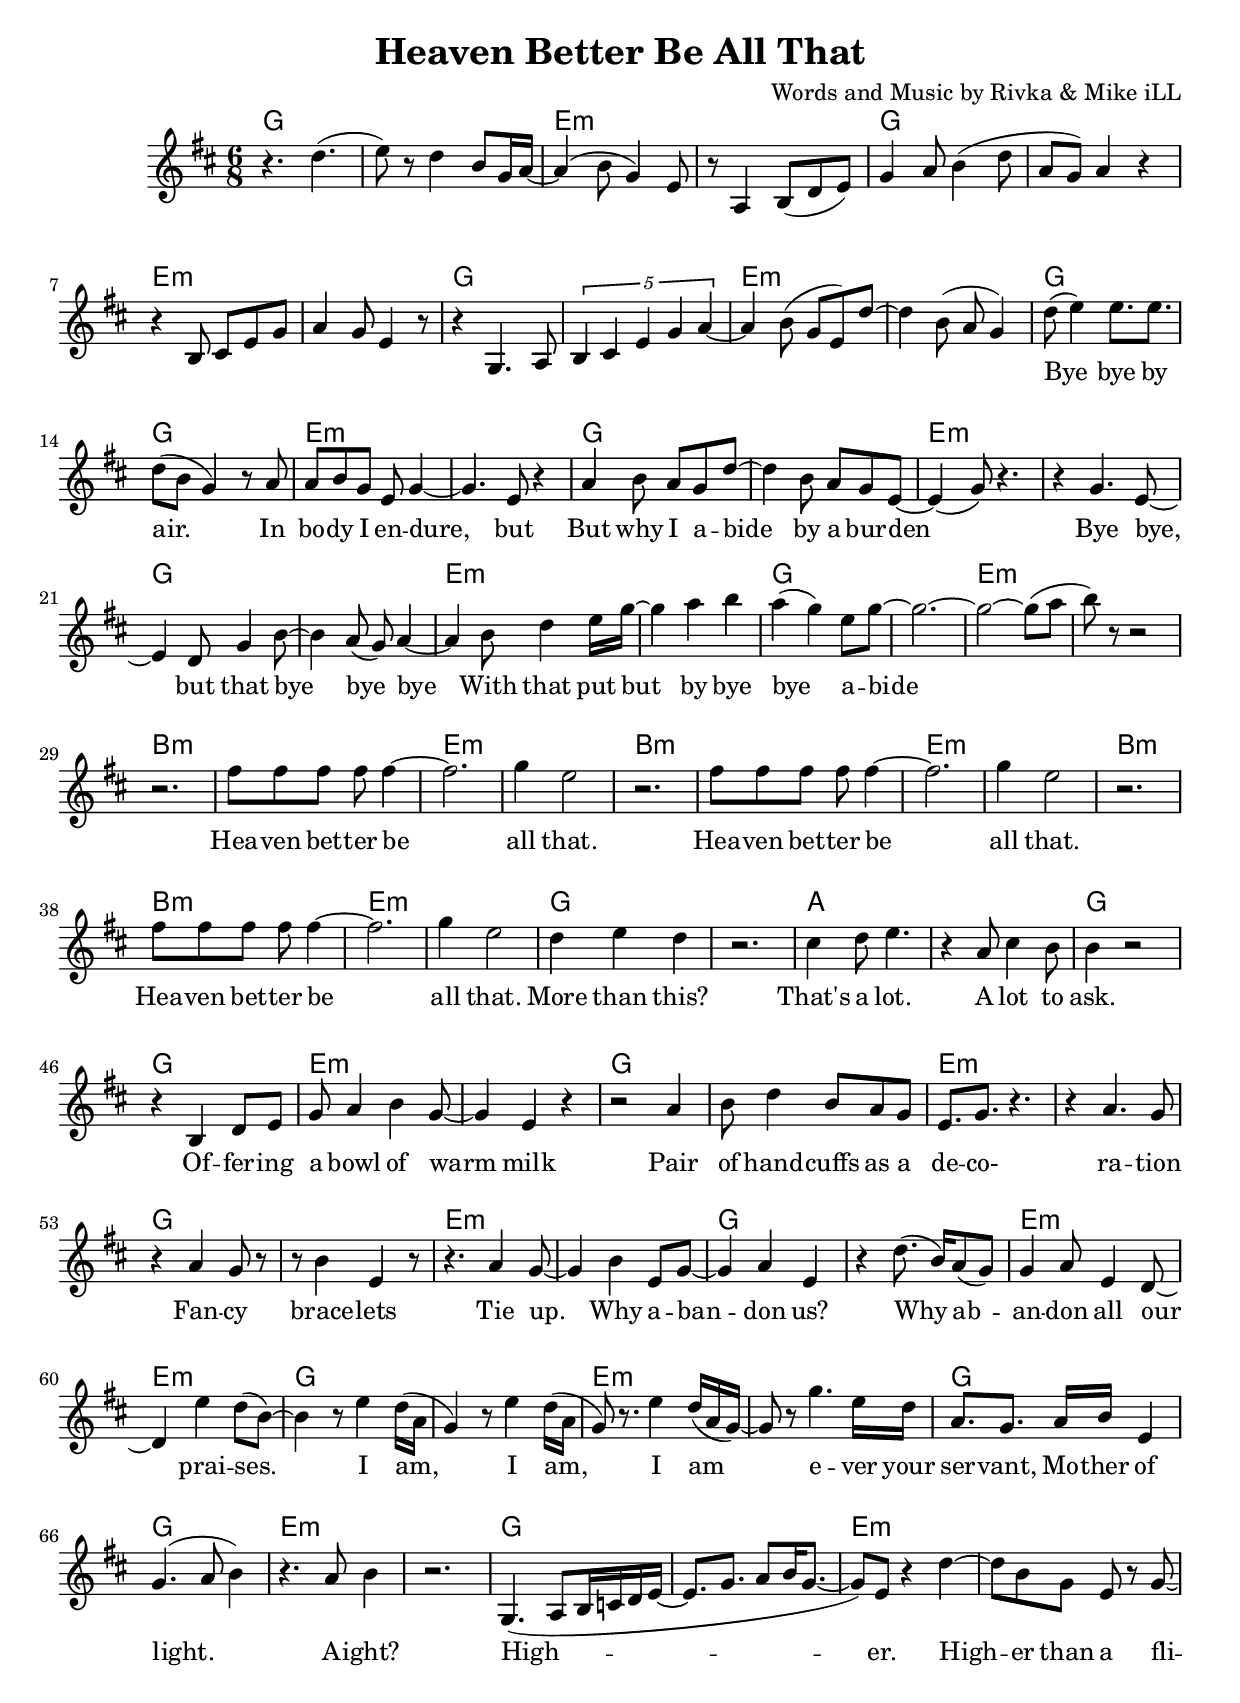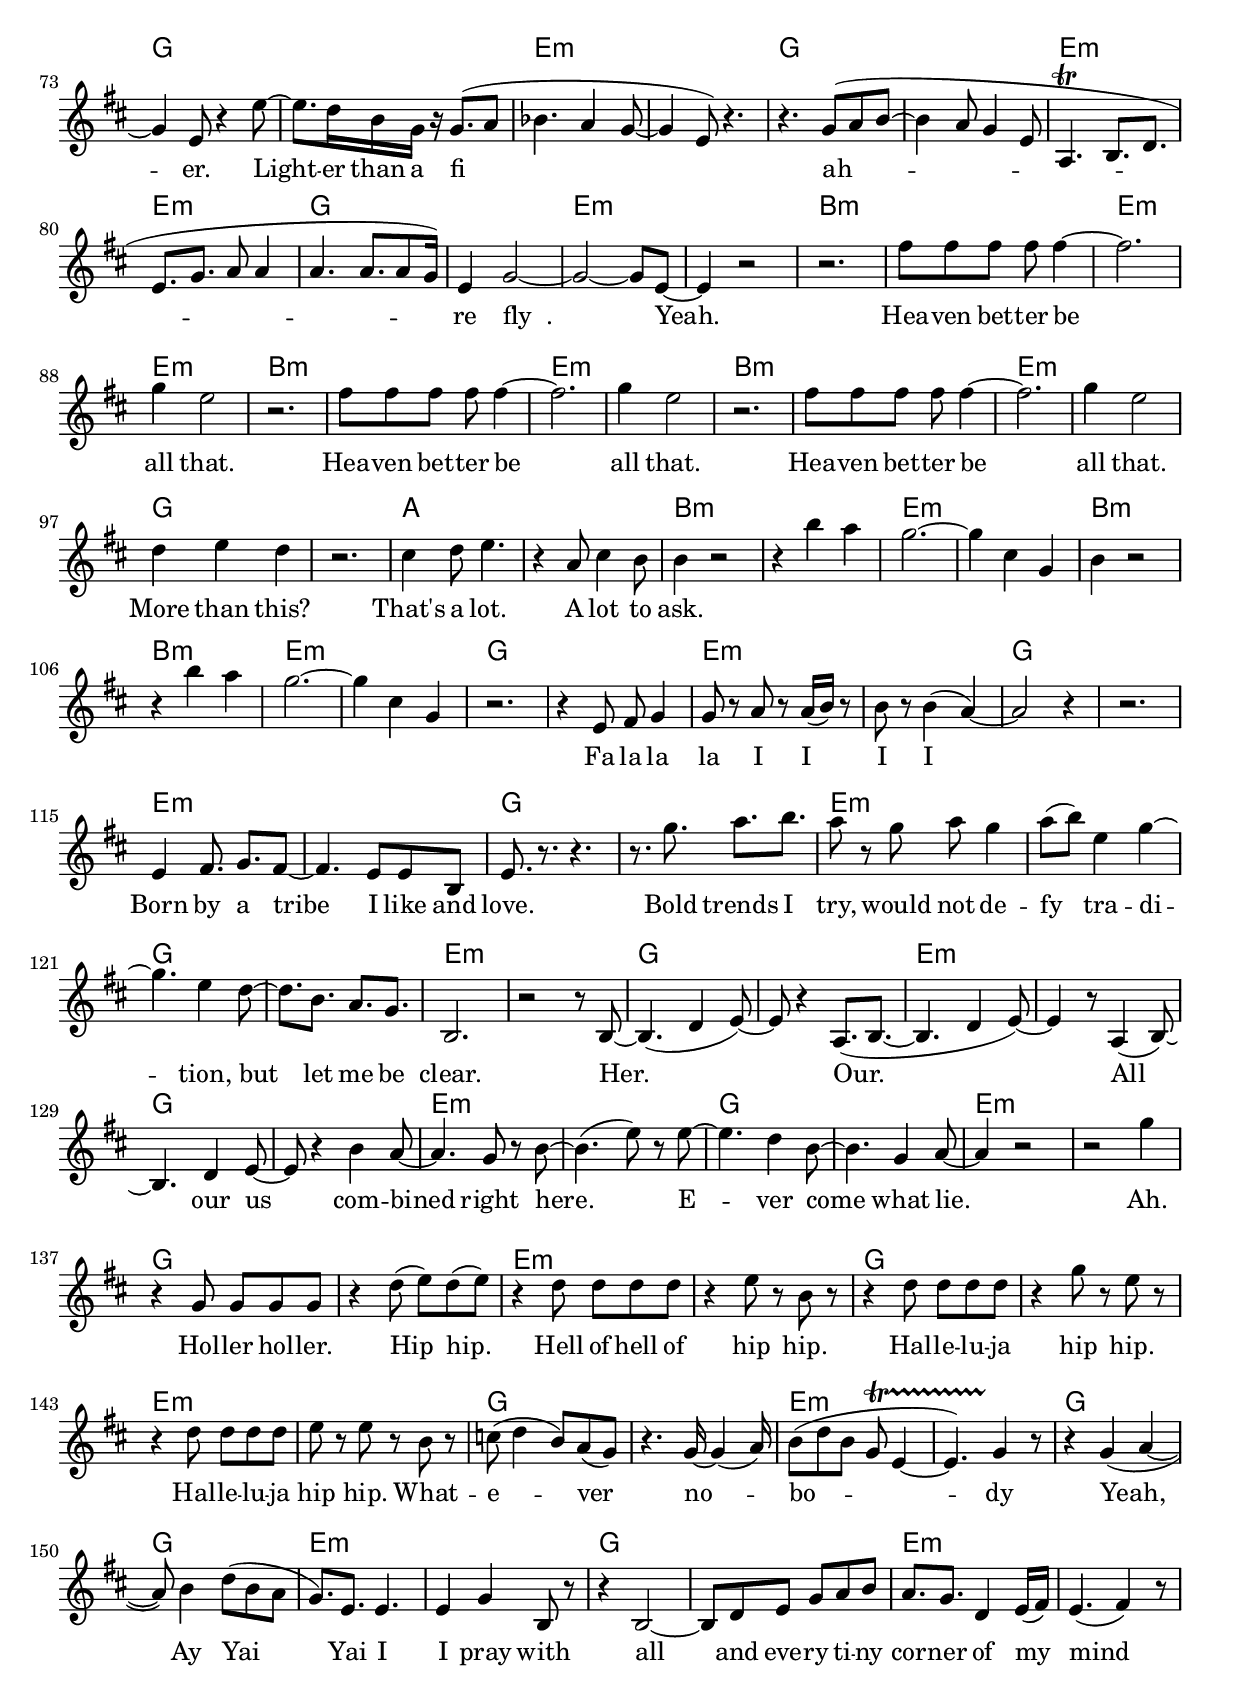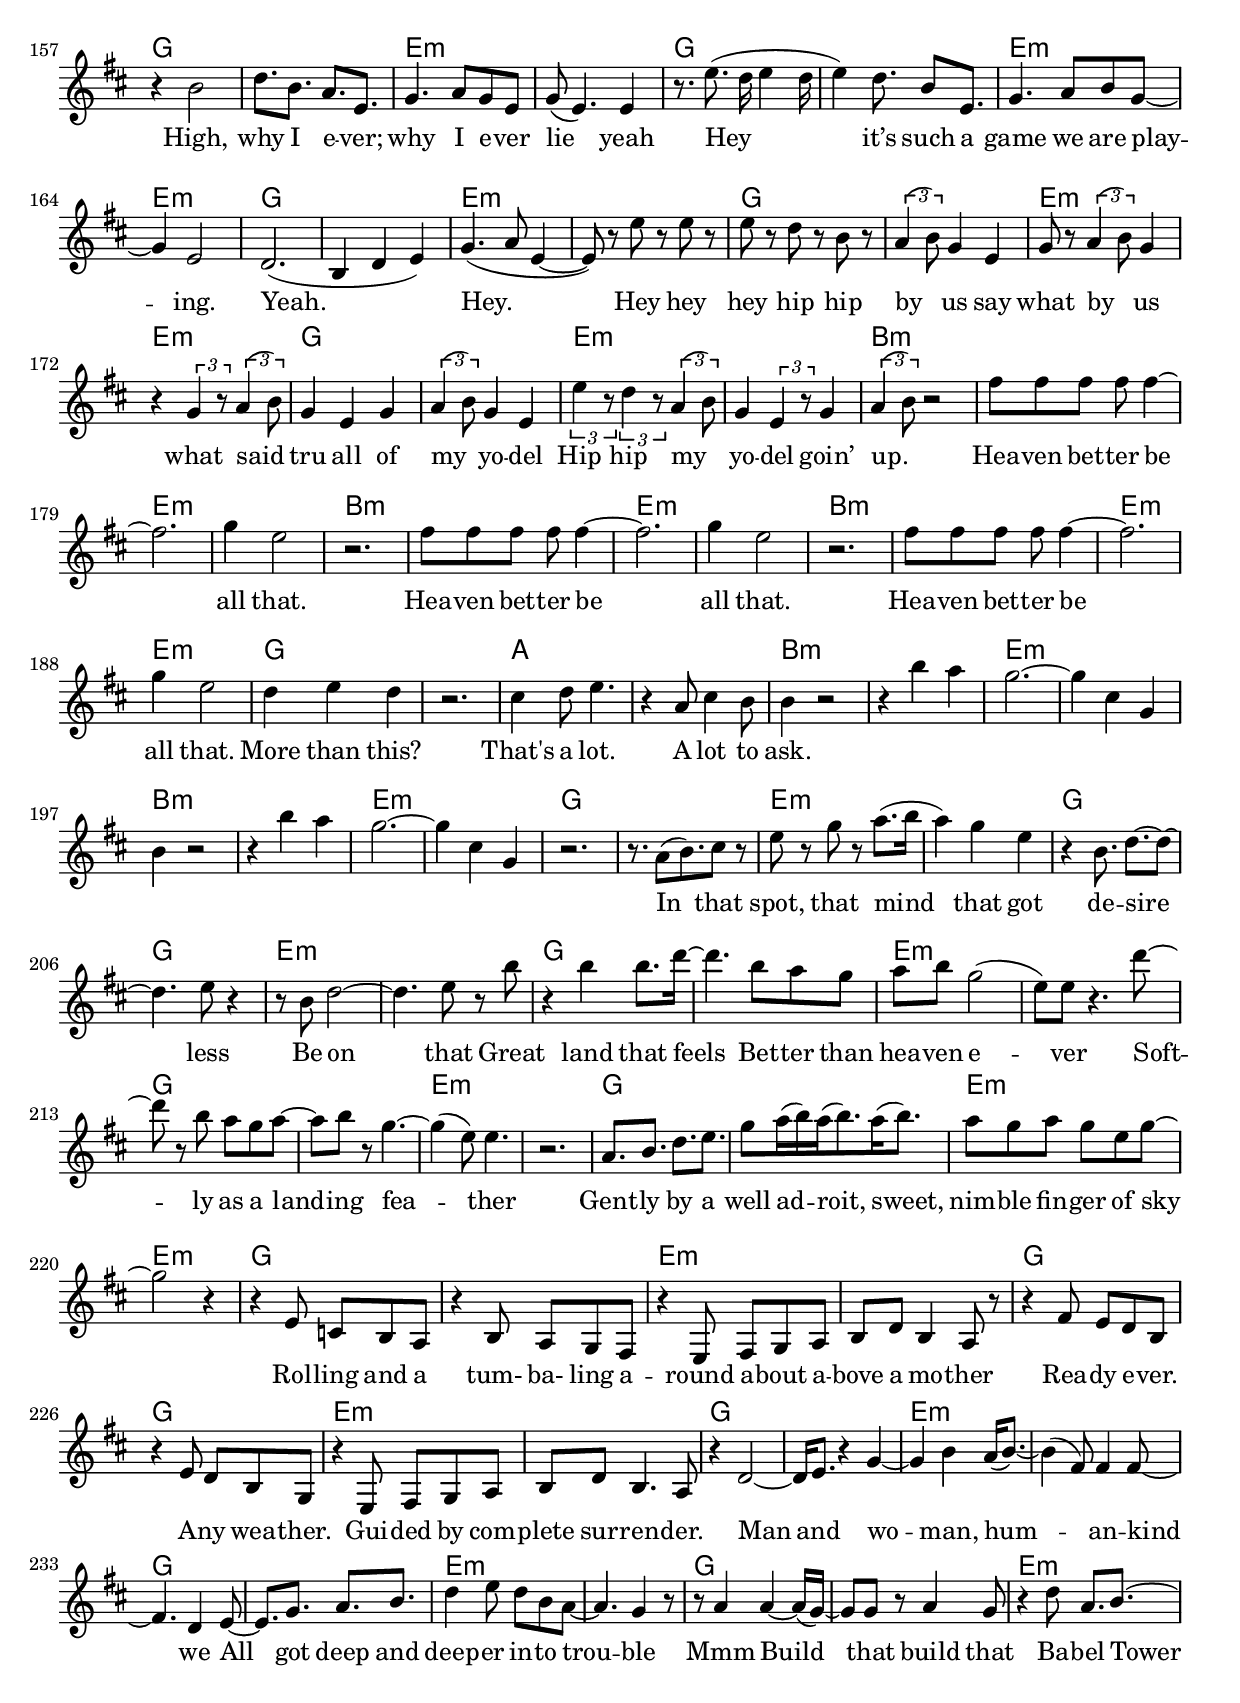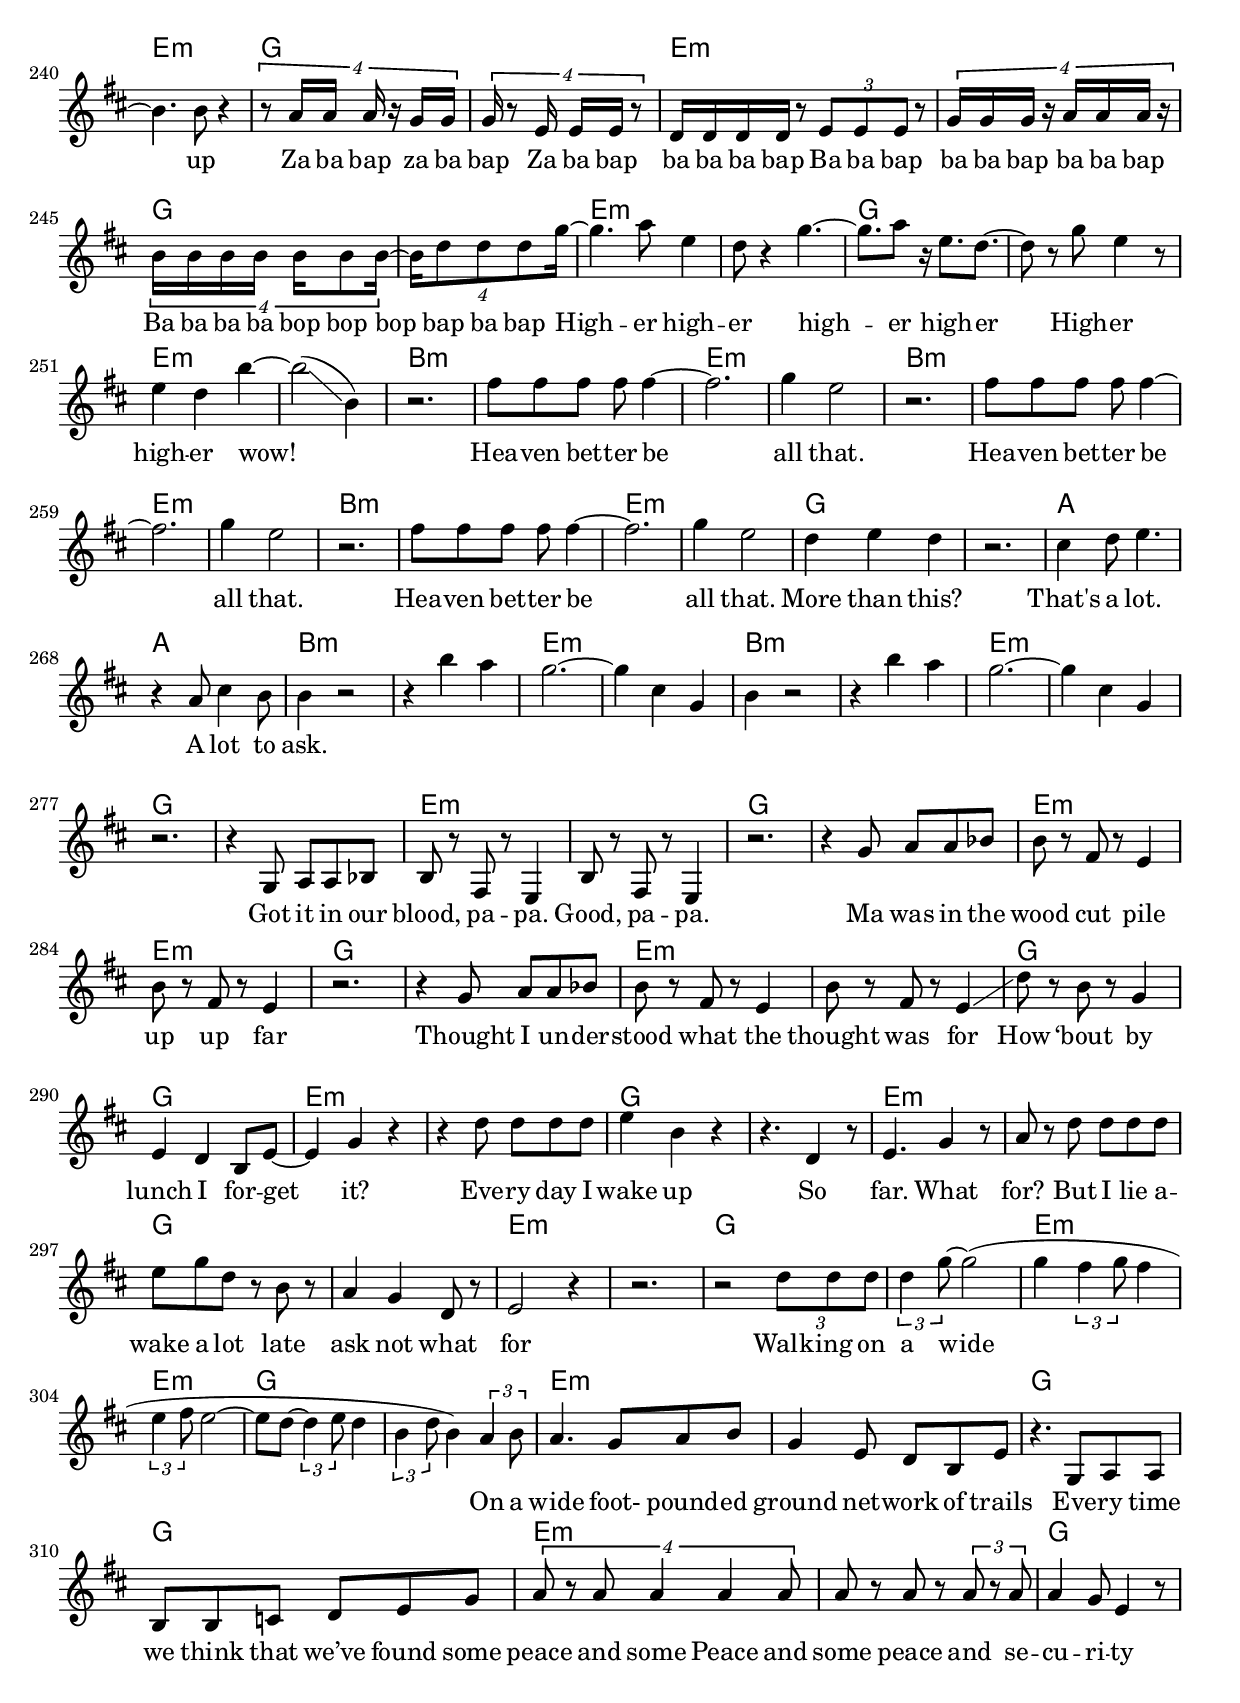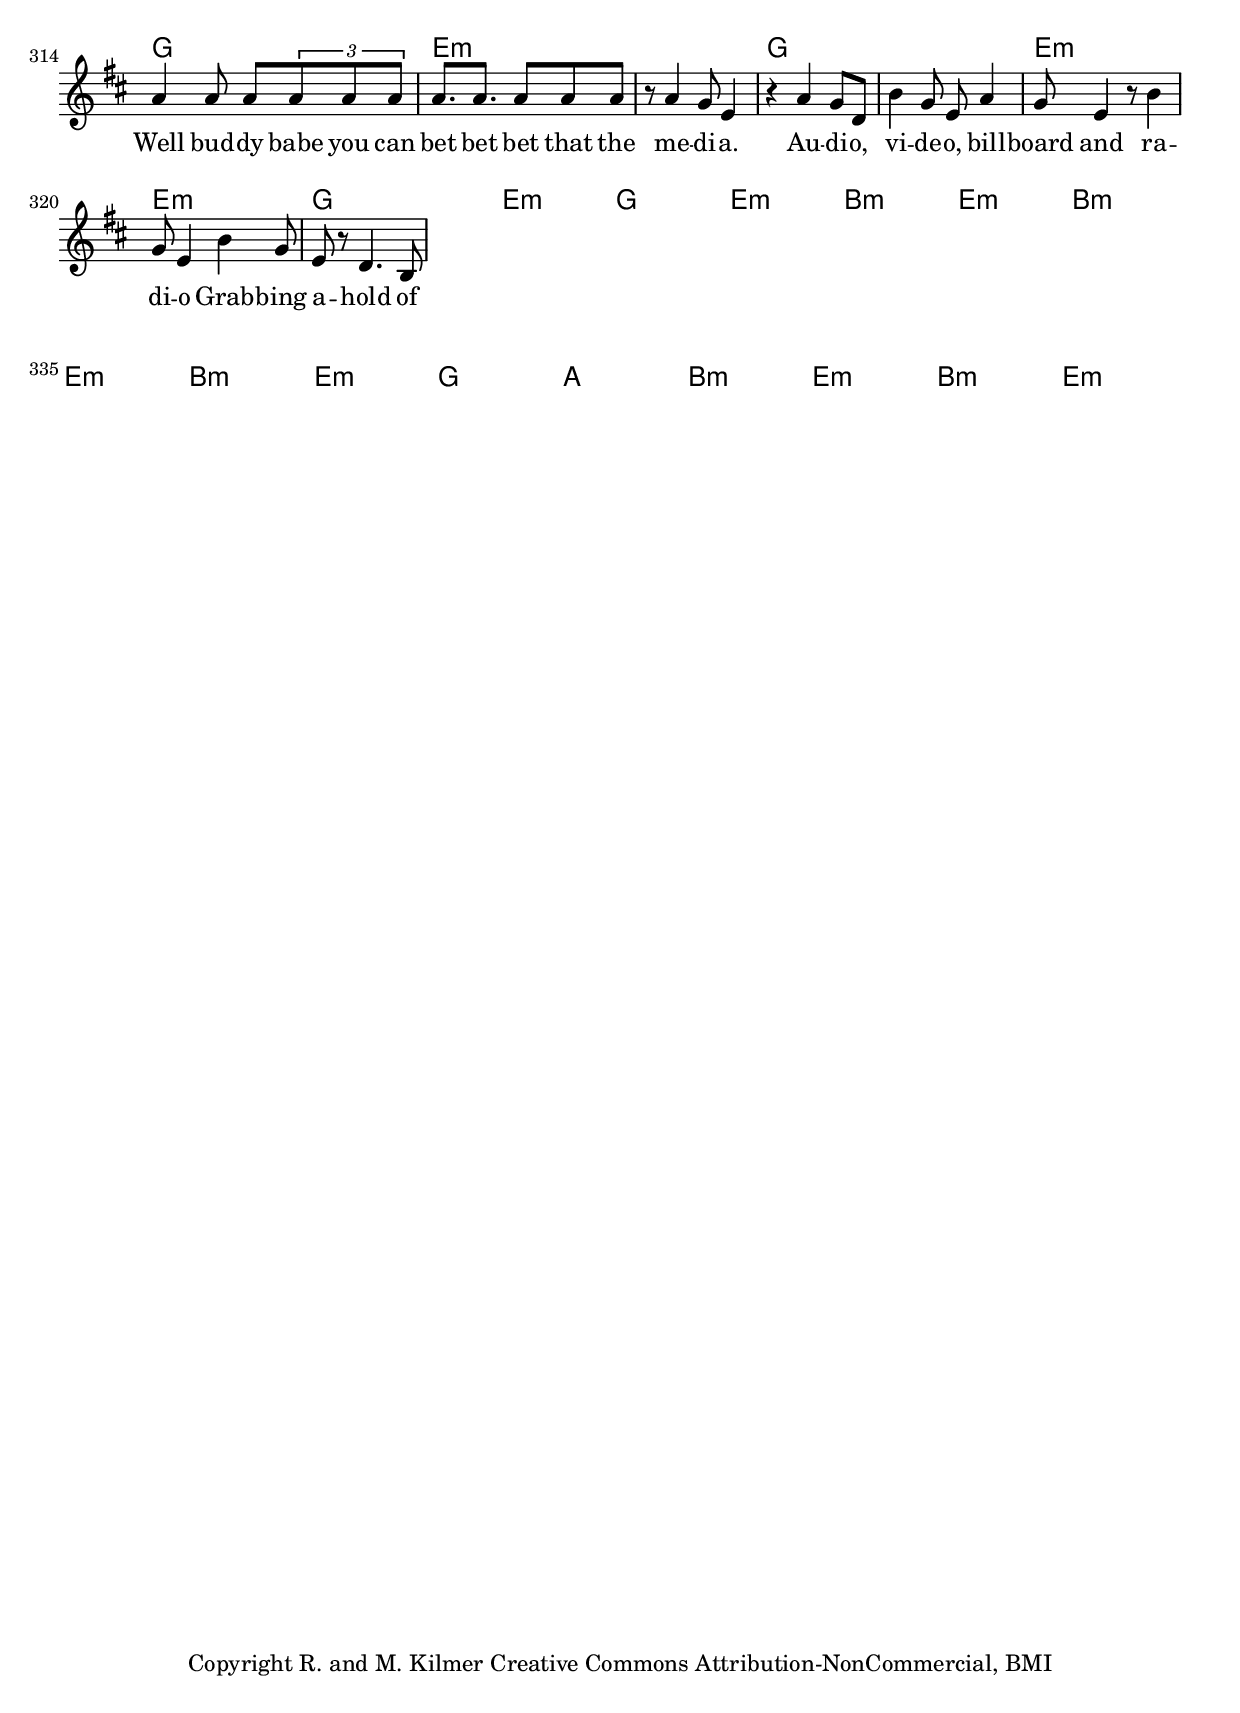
\version "2.18.2"

\header {
  title = "Heaven Better Be All That"
  composer = "Words and Music by Rivka & Mike iLL"
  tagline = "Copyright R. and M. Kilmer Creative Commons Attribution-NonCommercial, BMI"
}

\paper{ print-page-number = ##f bottom-margin = 0.5\in }

melody = \relative c'' {
  \clef treble
  \key d \major
  \time 6/8 
  
  r4. d( | e8) r d4 b8 g16 a~ | a4( b8 g4) e8 | r8 a,4 b8( d e) |
  g4 a8 b4( d8 | a g) a4 r | r b,8 cis e g | a4 g8 e4 r8 |
  r4 g,4. a8 | \tuplet 5/3 { b4 cis e g a~ } | a4 b8( g e) d'~ |
  d4 b8( a g4 ) |
  
  \new Voice = "lyrics" {
  	d'8( e4) e8. e | d8( b g4) r8 a | % bye bye by air. In
  	a b g e g4~ | g4. e8 r4 | % In body i endure but
  	a4 b8 a g d'~ | d4 b8 a g e~ | e4( g8) r4. | r4 g4. e8~ | % But why I abide by a burden. Bye bye, 
	e4 d8 g4 b8~ | b4 a8( g) a4~ | % bye, but that bye bye bye
	a b8 d4 e16 g~ | g4 a b | a( g) e8 g8~ | g2.~ | % With that put but bye bye abide
	g2~ g8( a8 | b8) r8 r2 | % abide
	
	r2. | fis8 fis fis fis fis4~ | fis2. | g4 e2 | % Heaven better
	r2. | fis8 fis fis fis fis4~ | fis2. | g4 e2 |
	r2. | fis8 fis fis fis fis4~ | fis2. | g4 e2 |
	d4 e d | r2. | cis4 d8 e4. | r4 a,8 cis4 b8 | % That's a lot ... a lot to
	b4 r2 |
	
	r4 b, d8 e | g a4 b4 g8~ | g4 e r |  % Offering a bowl of warm milk
	r2 a4 | b8 d4 b8 a g | e8. g r4. | r4 a4. g8 | % Pair of handcuffs as a decoration
	r4 a g8 r | r b4 e, r8 |% Fancy bracelets
	r4. a4 g8~ | g4 b e,8 g~ | % Tie up. Why ab- 
	g4 a4 e | r d'8.( b16) a8( g) | g4 a8 e4 d8~ | d4 e'4 d8( b~ ) | % andon us. Why abandon all our praises.
	b4 r8 e4 d16( a | % 

	g4) r8 e'4 d16( a | g8) r8. e'4 d16( a g~)  | % I am, I am,
	g8 r g'4. e16 d | a8. g a16 b e,4 |  % I am ever your servant,
	g4.( a8 b4) | r4. a8 b4 | %  Mother of light. A' right?
	r2. | 
	g,4.( a8 b16 c d e~ | e8. g8. a8 b16 g8.~ | % High- 
	g8) e8 r4 d'~ | d8 b8 g e r g~ | % er. Higher than a fl-
	g4 e8 r4 e'8~ | e8. d16 b g r g8.( a8 | % ier. Lighter than a fi-
	bes4. a4 g8~ | g4 e8) r4. | % __ 
	r4. g8( a b~ | b4 a8 g4 e8 | % I
	a,4.\trill b8. d | e8. g a8 a4 | % __
	a4. a8. a8 g16) | e4 g2~ | g2~ g8 e8~ | e4 r2 | % re fly. Yeah.

	% CHORUS
	r2. | fis'8 fis fis fis fis4~ | fis2. | g4 e2 | % Heaven better
	r2. | fis8 fis fis fis fis4~ | fis2. | g4 e2 |
	r2. | fis8 fis fis fis fis4~ | fis2. | g4 e2 |
	d4 e d | r2. | cis4 d8 e4. | r4 a,8 cis4 b8 | % That's a lot ... a lot to
	b4 r2 | % ask.
  }
  
  r4 b' a | g2.~ | g4 cis, g | 
  b4 r2 | r4 b' a | g2.~ | g4 cis, g | 
	
  \new Voice = "verseThree" {
  	\set associatedVoice = "text"
  	r2. | r4 e8 fis g4 | g8 r a r a16( b) r8 | b r b4( a~)  | % Fa la la la I I I I
	a2 r4 | r2. | e4 fis8. g fis8~ | fis4. e8 e b | % mBorn by a tribe I like and 
	e8. r r4. | r8. g' a b | a8 r g a g4 | a8( b) e,4 g~ | % love. Bold trends I try, would not defy tra-
	g4. e4 d8~ | d8. b a g | b,2. | r2 r8 b~ |  % dition, but let me be clear. Her-.

	b4.( d4 e8)~ | e r4 a,8.( b~ | b4. d4 e8)~ | e4 r8 a,4( b8~) | b4. d4 e8~ | e r4 b'4 a8~ | a4. % Her. Our. All our us combined 
	g8 r b~ | b4.( e8) r e~ | e4. d4 b8~ | b4. g4 a8~ | a4 r2 | r g'4 | % right here. Ever come what lie. Ah.
	r4 g,8 g g g | r4 d'8( e) d( e) | % Holler holler. Hip hip.
	r4 d8 d d d | r4 e8 r b r | % Hell of hell of hip hip.
	r4 d8 d d d | r4 g8 r e r | % Halleluja hip hip.
	r4 d8 d d d | e r e r b r | % Halleluja hip hip. What-

	c8( d4 b8) a( g) | r4. g16~ g4( a16) | b8( d b g \startTrillSpan e4~ | e4.)  g4\stopTrillSpan r8 | % ever nobody
	r4 g( a~ | a8) b4 d8( b a | g8.) e8. e4. | e4 g b,8 r | % Yeah, Ay Yai Yai I I pray with
	r4 b2~ | b8 d e g a b | a8. g d4 e16( fis) | e4.( fis4) r8 | % all and every tiny corner of my mind

	r4 b2 | d8. b a e | g4. a8 g e | g( e4.) e4  | % High, why I ever Why I ever lie yeah
	r8. e'(d16 e4 d16 | e4) d8. b8 e,8. | g4. a8 b g~ | g4 e2 | % Hey it’s such a game we are playing. 
	d2.( | b4 d e) | g4.( a8 e4~ | e8) r e' r e r | % Yeah. Hey. Hey hey

	e r d r b r | \tuplet 3/2 {a4( b8)} g4 e | % hey hip hip by us say
	g8 r \tuplet 3/2 {a4( b8)} g4 | r \tuplet 3/2 {g4 r8} \tuplet 3/2 {a4( b8)} | % what by us what said
	g4 e g | \tuplet 3/2 {a4( b8)} g4 e | % tru all of my yodel 
	\tuplet 3/2 {e'4 r8} \tuplet 3/2 {d4 r8} \tuplet 3/2 {a4( b8)} | g4 \tuplet 3/2 {e4 r8} g4 | % Hip hip my yodel goin’ 
	
	% CHORUS
  	\tuplet 3/2 {a4( b8)} r2 | fis'8 fis fis fis fis4~ | fis2. | g4 e2 | % up. Heaven better
  	r2. | fis8 fis fis fis fis4~ | fis2. | g4 e2 |
  	r2. | fis8 fis fis fis fis4~ | fis2. | g4 e2 |
  	d4 e d | r2. | cis4 d8 e4. | r4 a,8 cis4 b8 | % That's a lot ... a lot to
  	b4 r2 | % ask.
 }
    
 r4 b' a | g2.~ | g4 cis, g | 
 b4 r2 | r4 b' a | g2.~ | g4 cis, g | 
 \new Voice = "verseFour" {
	% 
	r2. | r8. a8( b8.) cis8 r | e8 r g r a8.( b16 | a4) g e | % In that spot, that mind that got 
	r4 b8. d8.~ d8~ | d4. e8 r4 | % desire less
	r8 b d2~ | d4. e8 r b' | % Be on that great
	r4 b b8. d16~ | d4. b8 a g | % land that feels better than 
	a b g2( | e8) e8 r4. d'8~ | % heaven ever
	d8 r b a g a~ | a8 b r g4.~ | g4( e8) e4. | r2. | % Softly as a landing feather
	a,8. b d e | g8 a16( b) a16( b8.) a16( b8.) | % Gently by a well adroit sweet 
	a8 g a g e g~ | g2 r4 | % nimble finger of sky
	%  
	r4 e,8 c b a | r4 b8 a g fis | r4 e8 fis g a | b d b4 a8 r | % Rolling and a tum-ba-ling a-Round about above a mother
	r4 fis'8 e d b | r4 e8 d b g | % Ready ever. Any weather.
	r4 e8 fis g a | b d b4. a8 |% Guided by complete surrender.
	% 
	r4 d2~ | d16 e8. r4 g~ | g4 b a16( b8.~) | b4( fis8) fis4 fis8~ | % Man and woman, human
	fis4. d4 e8~ | e8. g a b | d4 e8 d b a~ | a4. g4 r8 | % kind we all got deep and deeper into trouble
	r8 a4 a4~ a16( g~) | g8 g r a4 g8 | r4 d'8 a8. b8.~ | b4. b8 r4 | % Mmm Build that build that Babel Tower up
	% 
	\tuplet 4/6 { r8 a16 a a r g g } | \tuplet 4/6 { g r8 e16 e e r8 } | % Za ba bap za ba bap
	d16 d d d r8 \tuplet 3/2 { e8 e e } r8  | \tuplet 4/6 { g16 g g r a a a r } | % Za ba bap ba ba ba bap Ba ba bap ba ba bap 
	\tuplet 4/6 { b16 b b b b b8 b16~ } | \tuplet 4/6 { b16 d8 d d g16~ } | % ba ba bap Ba ba ba bop bop bop bap ba bap
	% 
	g4. a8 e4 | d8 r4 g4.~ | % Higher higher high-
	g8. a8 r16 e8. d~ | d8 r g e4 r8 | % er higher Higher
	e4 d b'~ | b2 (\glissando b,4) | %  higher wow!

	% CHORUS
  	r2. | fis'8 fis fis fis fis4~ | fis2. | g4 e2 | % up. Heaven better
  	r2. | fis8 fis fis fis fis4~ | fis2. | g4 e2 |
  	r2. | fis8 fis fis fis fis4~ | fis2. | g4 e2 |
  	d4 e d | r2. | cis4 d8 e4. | r4 a,8 cis4 b8 | % That's a lot ... a lot to
  	b4 r2 | % ask.
 }
    
 r4 b' a | g2.~ | g4 cis, g | 
 b4 r2 | r4 b' a | g2.~ | g4 cis, g |
  \new Voice = "verseFive" {
	% 
	r2. | r4 g,8 a a bes | b r fis r e4 | b'8 r fis r e4 | % Got it in our blood, papa. Good, papa.
	r2. | r4 g'8 a a bes | b r fis r e4 | b'8 r fis r e4 | % Ma was in the wood cut pile up up our
	r2. | r4 g8 a a bes | b r fis r e4 | b'8 r fis r e4\glissando | % Thought I understood what the thought was for
	d'8 r b r g4 | e d b8 e~ | e4 g r | r d'8 d d d |% How ‘bout by lunch I forget it? Every day I 
	% 
	e4 b r | r4. d,4 r8 | e4. g4 r8 | a r d d d d | % wake up So far. What for? But I lie a-
	e g d r b r | a4 g d8 r | e2 r4 | r2. | % wake a lot late ask not what for
	r2 \tuplet 3/2 { d'8 d d } | \tuplet 3/2 { d4 g8~ } g2( | g4 \tuplet 3/2 {fis4 g8} fis4 | \tuplet 3/2 {e4 fis8} e2~ | % Walking on a wi-
	e8 d~ \tuplet 3/2 { d4 e8 } d4 | \tuplet 3/2 { b4 d8 } b4) \tuplet 3/2 { a4 b8 } | a4. g8 a b | g4 e8 d b e | % de On a wide foot-pounded ground network of trails
	% 
	r4. g,8 a a | b b c d e g | \tuplet 4/3 { a8 r a a4 a a8 } | % Every time we think that we’ve found some peace and some peace and 
	a8 r a r \tuplet 3/2 { a r a } | a4 g8 e4 r8 | % some peace and security
	a4 a8 a \tuplet 3/2 { a a a } | a8. a a8 a a | r8 a4 g8 e4 | % Well buddy babe you can bet bet bet that the media: 
	r4 a g8 d | b'4 g8 e a4 | g8 e4 r8 b'4 | g8 e4 b' g8 | % Audio, video, billboard and radio
	e r d4. b8 | % Grabbing ahold of my mind and my wallet
	% Benny after Benny and a
	% Billion and a billion and a
	% Zillion you would think that we’re buying
	% La la la la la life after life
	% 
	
	% CHORUS
	}
	
}
  
text = \lyricmode {
 Bye bye by air. In bo -- dy I en -- dure, but
 But why I a -- bide by a bur -- den
 Bye bye, but that bye bye bye
 With that put but by bye bye a -- bide
 
 Hea -- ven bet -- ter be all that.
 Hea -- ven bet -- ter be all that.
 Hea -- ven bet -- ter be all that.
 More than this? That's a lot. A lot to ask.
 
 Of -- fer -- ing a bowl of warm milk
 Pair of hand -- cuffs as a de -- co- ra -- tion
 Fan -- cy brace -- lets
 Tie up. Why a -- ban -- don us?
 Why ab -- an -- don all our prai -- ses.
 
 I am, I am, I am e -- ver your ser -- vant, 
 Mo -- ther of light. A -- ight?
 High -- er. High -- er than a fli -- er.
 Light -- er than a fi__ ah -- re  fly__. Yeah.
 
 Hea -- ven bet -- ter be all that.
 Hea -- ven bet -- ter be all that.
 Hea -- ven bet -- ter be all that.
 More than this? That's a lot. A lot to ask.
}

faLaLa = \lyricmode {
 Fa la la la I I I I
 Born by a tribe I like and love.
 Bold trends I try, would not de -- fy tra -- di -- tion,
 but let me be clear.
 
 Her. Our. All our us com -- bined right here.
 E -- ver come what lie. Ah.
 Hol -- ler hol -- ler. Hip hip.
 Hell of hell of hip hip.
 Hal -- le -- lu -- ja hip hip.
 Hal -- le -- lu -- ja hip hip. What -- 
 
 e -- ver no -- bo -- dy
 Yeah, Ay Yai Yai I I pray with
 all and eve -- ry ti -- ny cor -- ner of my mind
 
 High, why I e -- ver; why I e -- ver lie yeah
 Hey it’s such a game we are play -- ing. Yeah. Hey.
 
 Hey hey hey hip hip by us say what by us what said tru all of my yo -- del 
 Hip hip my yo -- del goin’ up.
 
 Hea -- ven bet -- ter be all that.
 Hea -- ven bet -- ter be all that.
 Hea -- ven bet -- ter be all that.
 More than this? That's a lot. A lot to ask.

}

inThatSpot = \lyricmode {
 In that spot, that mind that got de -- sire less
 Be on that
 Great land that feels
 Bet -- ter than hea -- ven e -- ver
 Soft -- ly as a land -- ing fea -- ther
 Gent -- ly by a well ad -- roit, sweet, nim -- ble fin -- ger of sky
  
 Rol -- ling and a tum- ba- ling a --
 round a -- bout a -- bove a mo -- ther
 Rea -- dy e -- ver. A -- ny wea -- ther.
 Gui -- ded by com -- plete sur -- ren -- der.
 
 Man and wo -- man, hum -- an -- kind we
 All got deep and deep -- er in -- to trou -- ble
 Mmm Build that build that Ba -- bel Tower up
 
 Za ba bap za ba bap
 Za ba bap ba ba ba bap
 Ba ba bap ba ba bap ba ba bap
 Ba ba ba ba bop bop bop bap ba bap
 
 High -- er high -- er high -- er high -- er 
 High -- er high -- er wow!
 
 Hea -- ven bet -- ter be all that.
 Hea -- ven bet -- ter be all that.
 Hea -- ven bet -- ter be all that.
 More than this? That's a lot. A lot to ask.

}

gotItInOurBlood = \lyricmode {
 
 Got it in our blood, pa -- pa. Good, pa -- pa.
 Ma was in the wood cut pile up up far
 Thought I un -- der -- stood what the thought was for
 How ‘bout by lunch I for -- get it?
 
 Eve -- ry day I wake up
 So far. What for?
 But I lie a -- wake a lot late ask not what for
 Walk -- ing on a wide__
 On a wide foot- pound -- ed ground net -- work of trails
 
 Eve -- ry time we think that we’ve found some peace and some
 Peace and some peace and se -- cu -- ri -- ty
 Well bud -- dy babe you can bet bet bet that the me -- di -- a.
 Au -- di -- o, vi -- de -- o, bill -- board and ra -- di -- o
 Grab -- bing a -- hold of my mind and my wal -- let
 Ben -- ny af -- ter Ben -- ny and a
 Bil -- lion and a bil -- lion and a
 Zil -- lion you would think that we’re buy -- ing
 La la la la la life af -- ter life
 
 Hea -- ven bet -- ter be all that.
 Hea -- ven bet -- ter be all that.
 Hea -- ven bet -- ter be all that.
 More than this? That's a lot. A lot to ask.

}
 


harmonies = \chordmode {
	g2. | g | e:min | e:min | g | g | e:min | e:min |
	g | g | e:min | e:min | g | g | e:min | e:min |
	g | g | e:min | e:min | g | g | e:min | e:min |
	g | g | e:min | e:min |
	
	% Chorus
	b2.:min | b:min | e:min | e:min |
	b2.:min | b:min | e:min | e:min |
	b2.:min | b:min | e:min | e:min |
	g | g | a | a |
	g | g | e:min | e:min 
	
	g2. | g | e:min | e:min | g | g | e:min | e:min |
	g | g | e:min | e:min | g | g | e:min | e:min |
	g | g | e:min | e:min | g | g | e:min | e:min |
	g | g | e:min | e:min | g | g | e:min | e:min |
	g | g | e:min | e:min |
	
	% Chorus
	b2.:min | b:min | e:min | e:min |
	b2.:min | b:min | e:min | e:min |
	b2.:min | b:min | e:min | e:min |
	g | g | a | a |
	b2.:min | b:min | e:min | e:min |
	b2.:min | b:min | e:min | e:min |
	
	g | g | e:min | e:min | g | g | e:min | e:min |
	g | g | e:min | e:min | g | g | e:min | e:min |
	g | g | e:min | e:min | g | g | e:min | e:min |
	g | g | e:min | e:min | g | g | e:min | e:min |
	g | g | e:min | e:min | g | g | e:min | e:min |
	g | g | e:min | e:min | g | g | e:min | e:min |
	g | g | e:min | e:min | g | g | e:min | e:min |
	g | g | e:min | e:min | g | g | e:min | e:min |
	g | g | e:min | e:min | 
	
	% Chorus
	b2.:min | b:min | e:min | e:min |
	b2.:min | b:min | e:min | e:min |
	b2.:min | b:min | e:min | e:min |
	g | g | a | a |
	b2.:min | b:min | e:min | e:min |
	b2.:min | b:min | e:min | e:min |
	
	g | g | e:min | e:min | g | g | e:min | e:min |
	g | g | e:min | e:min | g | g | e:min | e:min |
	g | g | e:min | e:min | g | g | e:min | e:min |
	g | g | e:min | e:min | g | g | e:min | e:min |
	g | g | e:min | e:min | g | g | e:min | e:min |
	g | g | e:min | e:min | g | g | e:min | e:min |
	g | g | e:min | e:min | 
	
	% Chorus
	b2.:min | b:min | e:min | e:min |
	b2.:min | b:min | e:min | e:min |
	b2.:min | b:min | e:min | e:min |
	g | g | a | a |
	b2.:min | b:min | e:min | e:min |
	b2.:min | b:min | e:min | e:min |
	
	g | g | e:min | e:min | g | g | e:min | e:min |
	g | g | e:min | e:min | g | g | e:min | e:min |
	g | g | e:min | e:min | g | g | e:min | e:min |
	g | g | e:min | e:min | g | g | e:min | e:min |
	g | g | e:min | e:min | g | g | e:min | e:min |
	g | g | e:min | e:min | g | g | e:min | e:min |
	g | g | e:min | e:min | 
	
	% Chorus
	b2.:min | b:min | e:min | e:min |
	b2.:min | b:min | e:min | e:min |
	b2.:min | b:min | e:min | e:min |
	g | g | a | a |
	b2.:min | b:min | e:min | e:min |
	b2.:min | b:min | e:min | e:min |
}

\score {
  <<
    \new ChordNames {
      \set chordChanges = ##t
      \harmonies
    }
  	\new Voice = "voice" { \melody  }
  	\new Lyrics \lyricsto "lyrics" \text
  	\new Lyrics \lyricsto "verseThree" \faLaLa
  	\new Lyrics \lyricsto "verseFour" \inThatSpot 
  	\new Lyrics \lyricsto "verseFive" \gotItInOurBlood 
  >>
  
  \layout { }
  \midi { }
}

%Additional Notes
\markup \fill-line {
\column {
" "
" "
" "
" "
" "
  }
}
